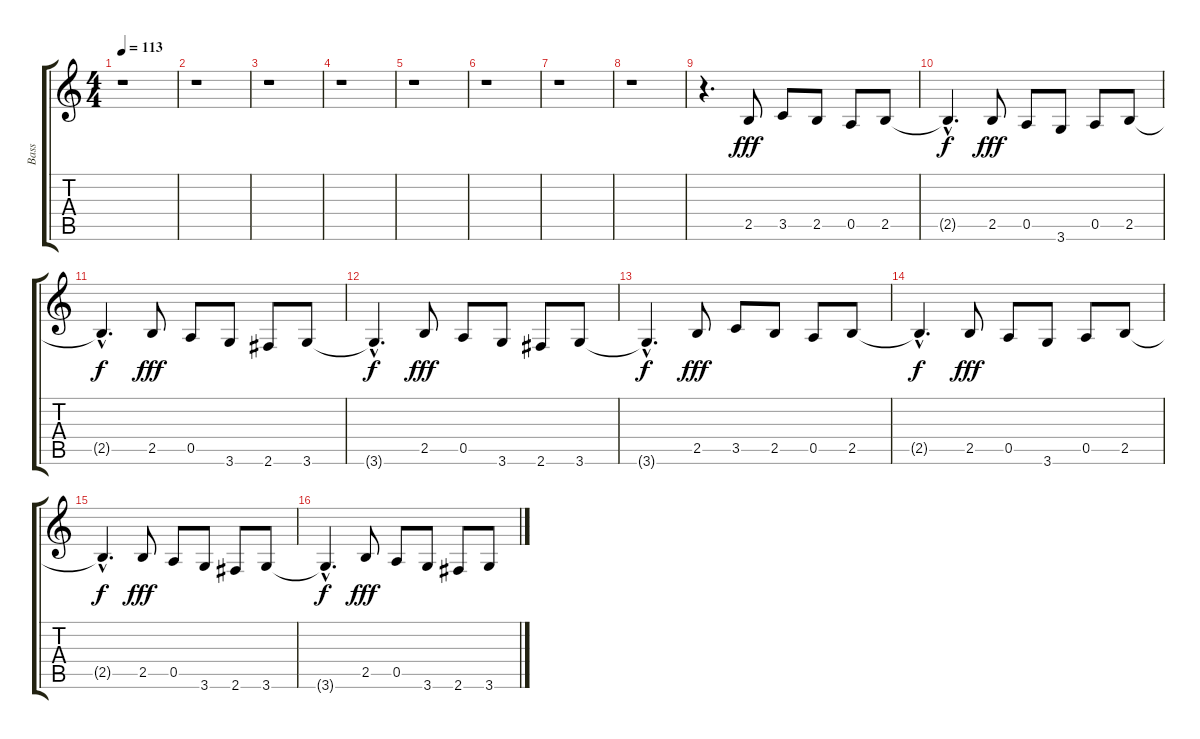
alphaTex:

\track (" Bass" " Bass") {instrument overdrivenguitar}
\staff {score tabs}
\tuning (E4 B3 G3 D3 A2 E2) {hide}
\ts (4 4)
\tempo 113
\clef g2
\ks c
r.1{dy fff instrument overdrivenguitar} |
r.1 |
r.1 |
r.1 |
r.1 |
r.1 |
r.1 |
r.1 |
r.4{d} 2.5.8 3.5.8 2.5.8 0.5.8 2.5.8 |
2.5{hac t}.4{d dy f} 2.5.8{dy fff} 0.5.8 3.6.8 0.5.8 2.5.8 |
2.5{hac t}.4{d dy f} 2.5.8{dy fff} 0.5.8 3.6.8 2.6.8 3.6.8 |
3.6{hac t}.4{d dy f} 2.5.8{dy fff} 0.5.8 3.6.8 2.6.8 3.6.8 |
3.6{hac t}.4{d dy f} 2.5.8{dy fff} 3.5.8 2.5.8 0.5.8 2.5.8 |
2.5{hac t}.4{d dy f} 2.5.8{dy fff} 0.5.8 3.6.8 0.5.8 2.5.8 |
2.5{hac t}.4{d dy f} 2.5.8{dy fff} 0.5.8 3.6.8 2.6.8 3.6.8 |
3.6{hac t}.4{d dy f} 2.5.8{dy fff} 0.5.8 3.6.8 2.6.8 3.6.8
